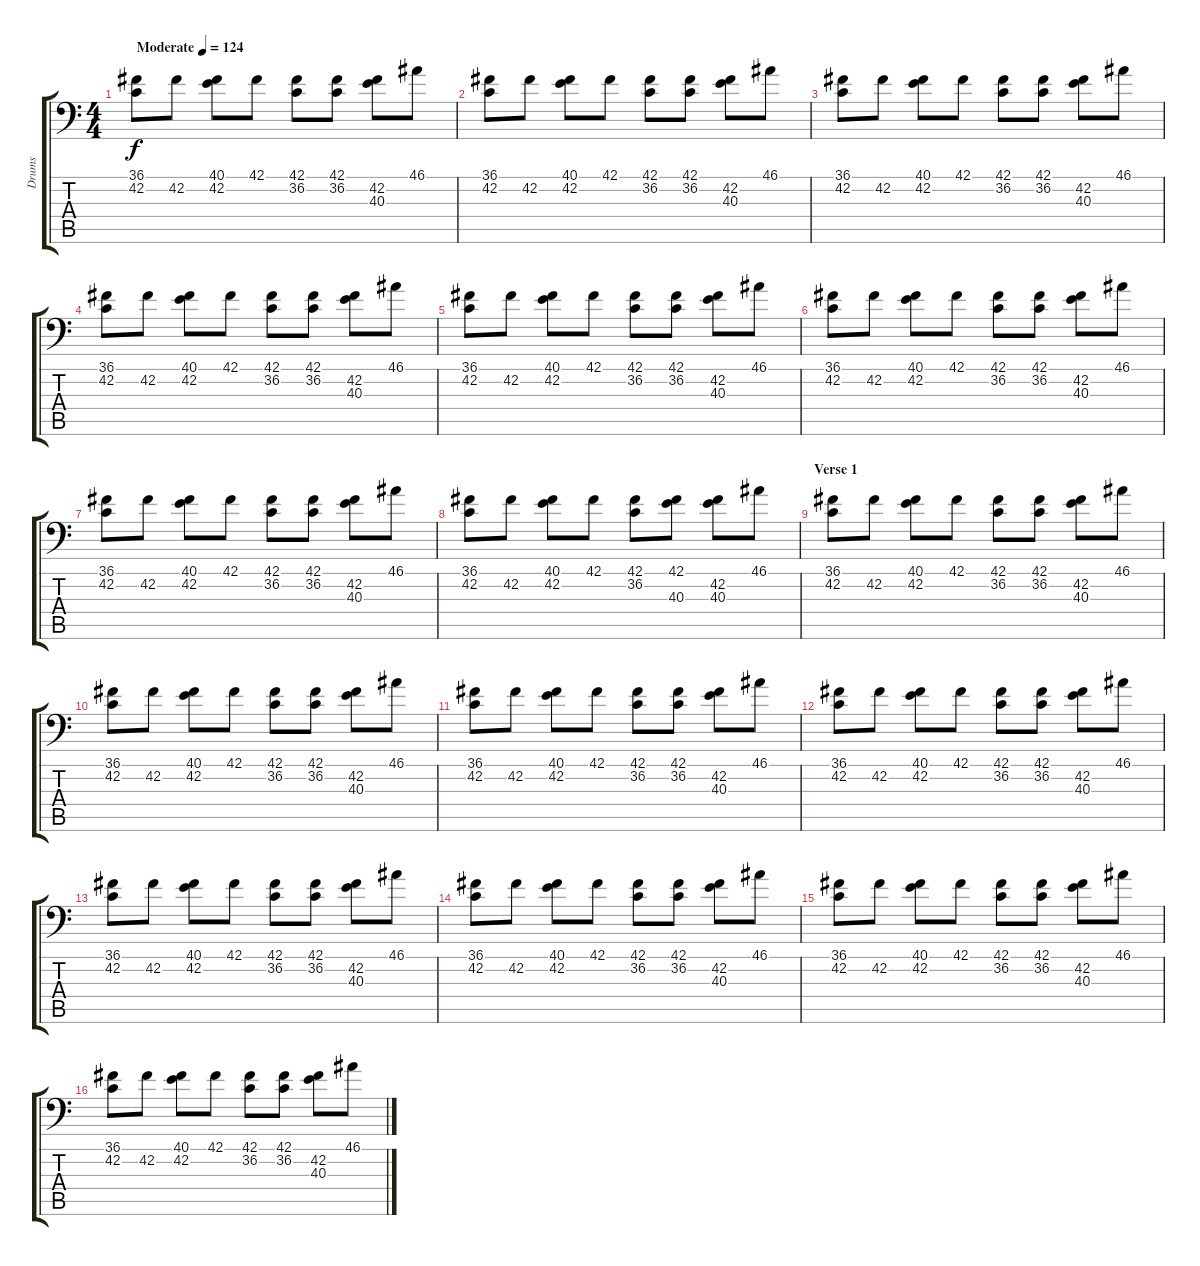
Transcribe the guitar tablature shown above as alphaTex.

\track ("Drums" "Drums") {instrument acousticgrandpiano}
\staff {score tabs}
\tuning (C-1 C-1 C-1 C-1 C-1 C-1) {hide}
\ts (4 4)
\tempo (124 "Moderate")
\clef f4
\ks c
(36.1 42.2).8{dy f instrument acousticgrandpiano} 42.2.8 (40.1 42.2).8 42.1.8 (42.1 36.2).8 (42.1 36.2).8 (42.2 40.3).8 46.1.8 |
(36.1 42.2).8 42.2.8 (40.1 42.2).8 42.1.8 (42.1 36.2).8 (42.1 36.2).8 (42.2 40.3).8 46.1.8 |
(36.1 42.2).8 42.2.8 (40.1 42.2).8 42.1.8 (42.1 36.2).8 (42.1 36.2).8 (42.2 40.3).8 46.1.8 |
(36.1 42.2).8 42.2.8 (40.1 42.2).8 42.1.8 (42.1 36.2).8 (42.1 36.2).8 (42.2 40.3).8 46.1.8 |
(36.1 42.2).8 42.2.8 (40.1 42.2).8 42.1.8 (42.1 36.2).8 (42.1 36.2).8 (42.2 40.3).8 46.1.8 |
(36.1 42.2).8 42.2.8 (40.1 42.2).8 42.1.8 (42.1 36.2).8 (42.1 36.2).8 (42.2 40.3).8 46.1.8 |
(36.1 42.2).8 42.2.8 (40.1 42.2).8 42.1.8 (42.1 36.2).8 (42.1 36.2).8 (42.2 40.3).8 46.1.8 |
(36.1 42.2).8 42.2.8 (40.1 42.2).8 42.1.8 (42.1 36.2).8 (42.1 40.3).8 (42.2 40.3).8 46.1.8 |
\section ("" "Verse 1")
(36.1 42.2).8 42.2.8 (40.1 42.2).8 42.1.8 (42.1 36.2).8 (42.1 36.2).8 (42.2 40.3).8 46.1.8 |
(36.1 42.2).8 42.2.8 (40.1 42.2).8 42.1.8 (42.1 36.2).8 (42.1 36.2).8 (42.2 40.3).8 46.1.8 |
(36.1 42.2).8 42.2.8 (40.1 42.2).8 42.1.8 (42.1 36.2).8 (42.1 36.2).8 (42.2 40.3).8 46.1.8 |
(36.1 42.2).8 42.2.8 (40.1 42.2).8 42.1.8 (42.1 36.2).8 (42.1 36.2).8 (42.2 40.3).8 46.1.8 |
(36.1 42.2).8 42.2.8 (40.1 42.2).8 42.1.8 (42.1 36.2).8 (42.1 36.2).8 (42.2 40.3).8 46.1.8 |
(36.1 42.2).8 42.2.8 (40.1 42.2).8 42.1.8 (42.1 36.2).8 (42.1 36.2).8 (42.2 40.3).8 46.1.8 |
(36.1 42.2).8 42.2.8 (40.1 42.2).8 42.1.8 (42.1 36.2).8 (42.1 36.2).8 (42.2 40.3).8 46.1.8 |
(36.1 42.2).8 42.2.8 (40.1 42.2).8 42.1.8 (42.1 36.2).8 (42.1 36.2).8 (42.2 40.3).8 46.1.8
